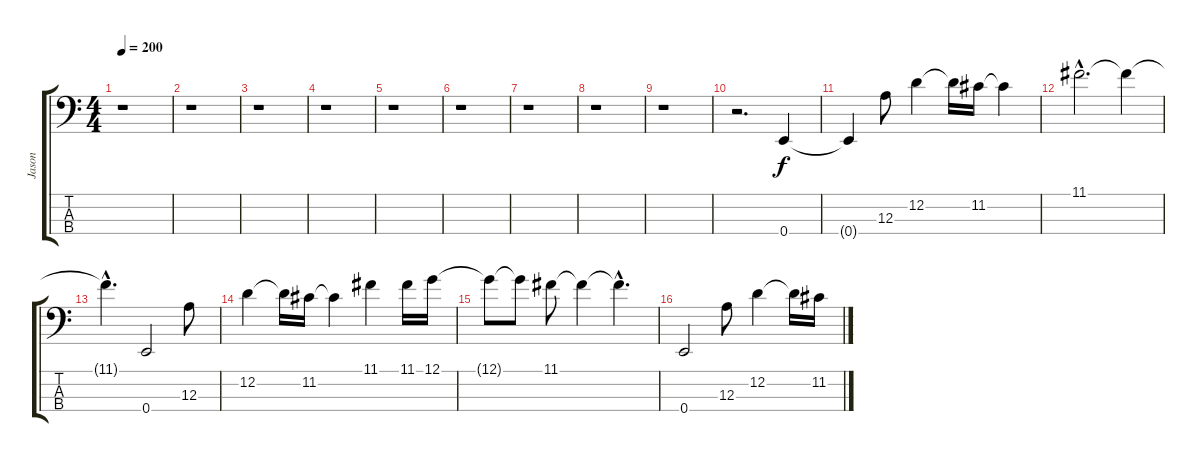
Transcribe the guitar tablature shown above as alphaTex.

\track ("Jason" "Jason") {instrument electricbasspick}
\staff {score tabs}
\tuning (G2 D2 A1 E1) {hide}
\ts (4 4)
\tempo 200
\clef f4
\ks c
r.1{dy f instrument electricbasspick} |
r.1 |
r.1 |
r.1 |
r.1 |
r.1 |
r.1 |
r.1 |
r.1 |
r.2{d} 0.4.4{volume 16} |
0.4{t}.4 12.3.8 12.2.4 12.2{t}.16 11.2.16 11.2{t}.4 |
11.1{hac}.2{d} 11.1{t}.4 |
11.1{hac t}.4{d} 0.4.2 12.3.8 |
12.2.4 12.2{t}.16 11.2.16 11.2{t}.4 11.1.4 11.1.16 12.1.16 |
12.1{t}.8 12.1{t}.8 11.1.8 11.1{t}.4 11.1{hac t}.4{d} |
0.4.2 12.3.8 12.2.4 12.2{t}.16 11.2.16
